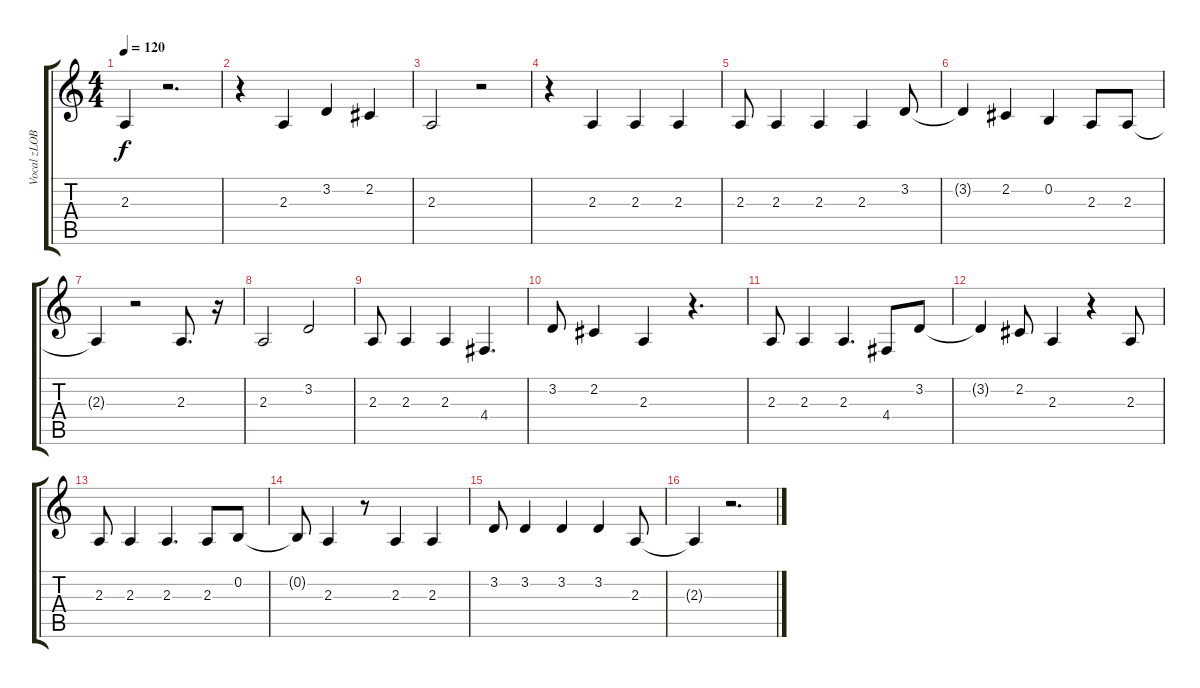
\track ("Vocal zLOB" "Vocal zLOB") {instrument altosax}
\staff {score tabs}
\tuning (E4 B3 G3 D3 A2 E2) {hide}
\ts (4 4)
\tempo 120
\clef g2
\ks c
2.3{t}.4{dy f} r.2{d} |
r.4 2.3.4 3.2.4 2.2.4 |
2.3.2 r.2 |
r.4 2.3.4 2.3.4 2.3.4 |
2.3.8 2.3.4 2.3.4 2.3.4 3.2.8 |
3.2{t}.4 2.2.4 0.2.4 2.3.8 2.3.8 |
2.3{t}.4 r.2 2.3.8{d} r.16 |
2.3.2 3.2.2 |
2.3.8 2.3.4 2.3.4 4.4.4{d} |
3.2.8 2.2.4 2.3.4 r.4{d} |
2.3.8 2.3.4 2.3.4{d} 4.4.8 3.2.8 |
3.2{t}.4 2.2.8 2.3.4 r.4 2.3.8 |
2.3.8 2.3.4 2.3.4{d} 2.3.8 0.2.8 |
0.2{t}.8 2.3.4 r.8 2.3.4 2.3.4 |
3.2.8 3.2.4 3.2.4 3.2.4 2.3.8 |
2.3{t}.4 r.2{d}
